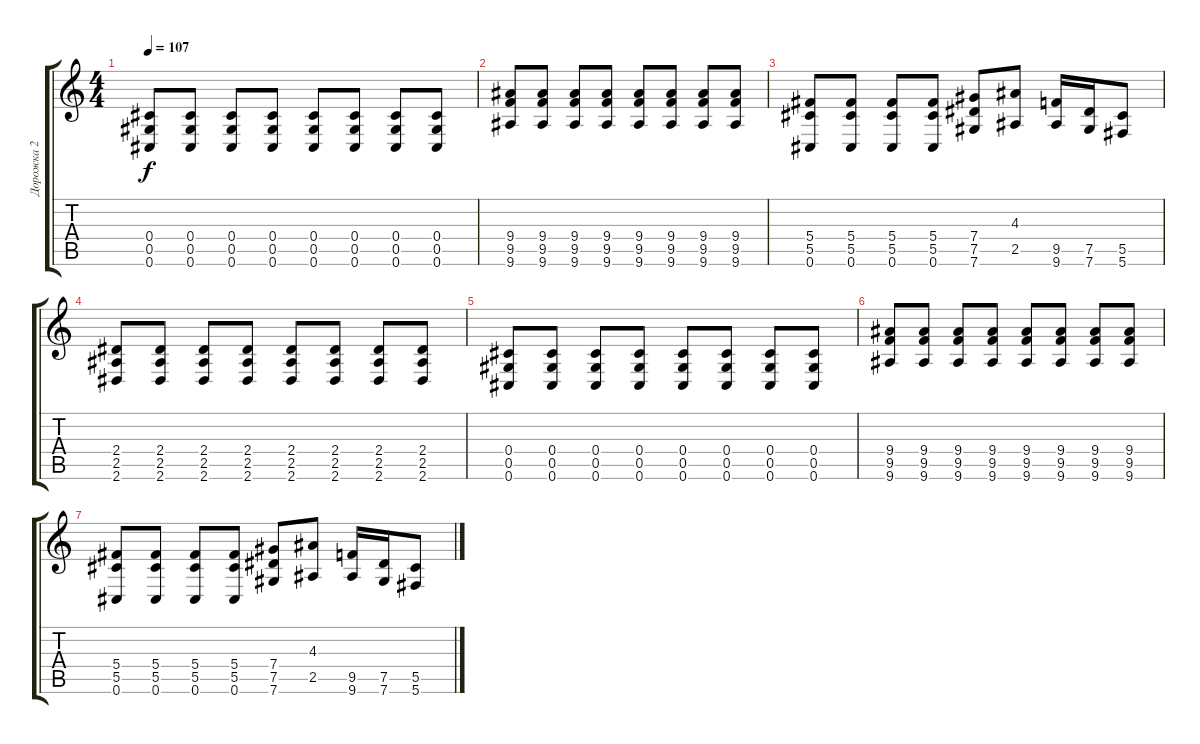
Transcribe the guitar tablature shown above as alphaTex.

\track ("Дорожка 2" "Дорожка 2") {instrument overdrivenguitar}
\staff {score tabs}
\tuning (Eb4 Bb3 Gb3 Db3 Ab2 Db2) {hide}
\ts (4 4)
\tempo 107
\clef g2
\ks c
(0.4 0.5 0.6).8{dy f} (0.4 0.5 0.6).8 (0.4 0.5 0.6).8 (0.4 0.5 0.6).8 (0.4 0.5 0.6).8 (0.4 0.5 0.6).8 (0.4 0.5 0.6).8 (0.4 0.5 0.6).8 |
(9.4 9.5 9.6).8 (9.4 9.5 9.6).8 (9.4 9.5 9.6).8 (9.4 9.5 9.6).8 (9.4 9.5 9.6).8 (9.4 9.5 9.6).8 (9.4 9.5 9.6).8 (9.4 9.5 9.6).8 |
(5.4 5.5 0.6).8 (5.4 5.5 0.6).8 (5.4 5.5 0.6).8 (5.4 5.5 0.6).8 (7.4 7.5 7.6).8 (4.3 2.5).8 (9.5 9.6).16 (7.5 7.6).16 (5.5 5.6).8 |
(2.4 2.5 2.6).8 (2.4 2.5 2.6).8 (2.4 2.5 2.6).8 (2.4 2.5 2.6).8 (2.4 2.5 2.6).8 (2.4 2.5 2.6).8 (2.4 2.5 2.6).8 (2.4 2.5 2.6).8 |
(0.4 0.5 0.6).8 (0.4 0.5 0.6).8 (0.4 0.5 0.6).8 (0.4 0.5 0.6).8 (0.4 0.5 0.6).8 (0.4 0.5 0.6).8 (0.4 0.5 0.6).8 (0.4 0.5 0.6).8 |
(9.4 9.5 9.6).8 (9.4 9.5 9.6).8 (9.4 9.5 9.6).8 (9.4 9.5 9.6).8 (9.4 9.5 9.6).8 (9.4 9.5 9.6).8 (9.4 9.5 9.6).8 (9.4 9.5 9.6).8 |
(5.4 5.5 0.6).8 (5.4 5.5 0.6).8 (5.4 5.5 0.6).8 (5.4 5.5 0.6).8 (7.4 7.5 7.6).8 (4.3 2.5).8 (9.5 9.6).16 (7.5 7.6).16 (5.5 5.6).8
